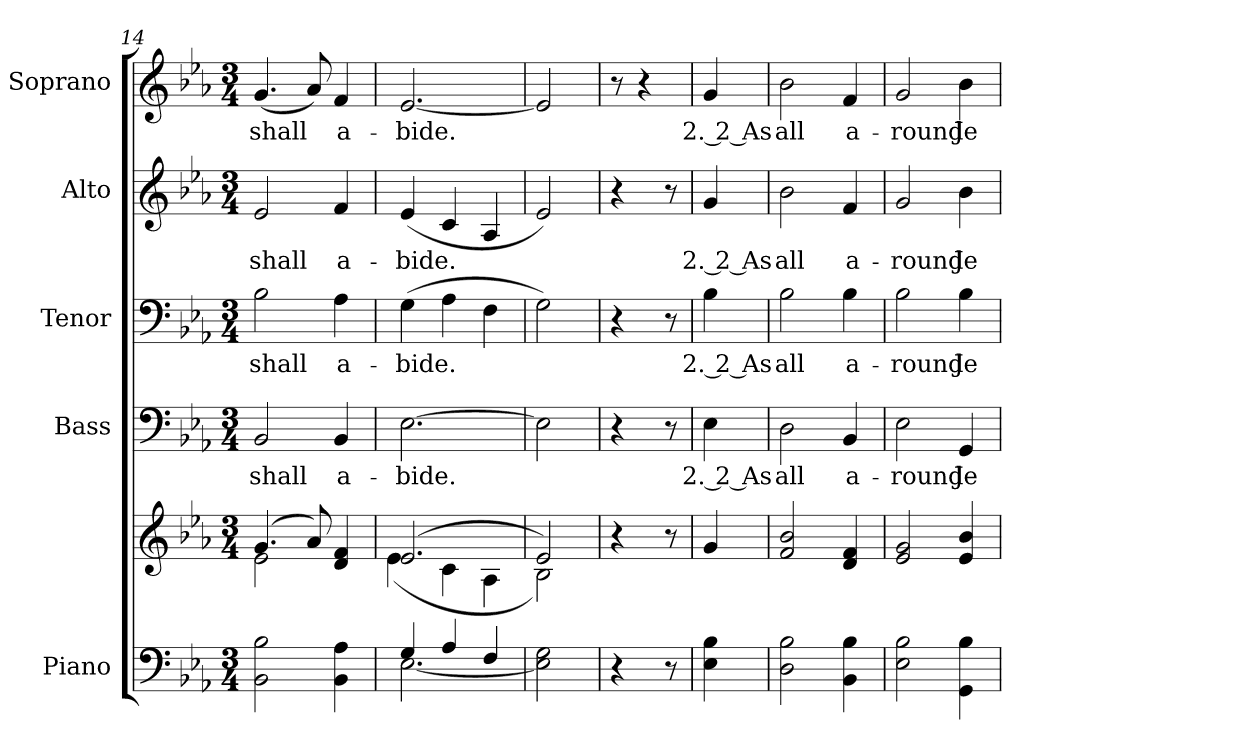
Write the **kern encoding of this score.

**kern	**kern	**kern	**text	**kern	**text	**kern	**text	**kern	**text
*part5	*part5	*part4	*part4	*part3	*part3	*part2	*part2	*part1	*part1
*staff6	*staff5	*staff4	*staff4	*staff3	*staff3	*staff2	*staff2	*staff1	*staff1
*I"Piano	*	*I"Bass	*	*I"Tenor	*	*I"Alto	*	*I"Soprano	*
*I'Pno.	*	*I'B.	*	*I'T.	*	*I'A.	*	*I'S.	*
*clefF4	*clefG2	*clefF4	*	*clefF4	*	*clefG2	*	*clefG2	*
*k[b-e-a-]	*k[b-e-a-]	*k[b-e-a-]	*	*k[b-e-a-]	*	*k[b-e-a-]	*	*k[b-e-a-]	*
*E-:	*E-:	*E-:	*	*E-:	*	*E-:	*	*E-:	*
*M3/4	*M3/4	*M3/4	*	*M3/4	*	*M3/4	*	*M3/4	*
=14	=14	=14	=14	=14	=14	=14	=14	=14	=14
*	*^	*	*	*	*	*	*	*	*
!	!	!	!	!LO:LY:b:color=#000000	!	!	!	!	!	!
!	!	!	!	!	!	!LO:LY:b:color=#000000	!	!	!	!
!	!	!	!	!	!	!	!	!LO:LY:b:color=#000000	!	!
!	!	!	!	!	!	!	!	!	!	!LO:LY:b:color=#000000
2BB-i\ 2B-i	(4.gi/	2e-i\	2BB-i/	shall	2B-i\	shall	2e-i/	shall	(4.gi/	shall
.	8a-i/)	.	.	.	.	.	.	.	8a-i/)	.
!	!	!	!	!LO:LY:b:color=#000000	!	!	!	!	!	!
!	!	!	!	!	!	!LO:LY:b:color=#000000	!	!	!	!
!	!	!	!	!	!	!	!	!LO:LY:b:color=#000000	!	!
!	!	!	!	!	!	!	!	!	!	!LO:LY:b:color=#000000
4BB-i\ 4A-i	4di/ 4fi	4ryy	4BB-i/	a-	4A-i\	a-	4fi/	a-	4fi/	a-
=15	=15	=15	=15	=15	=15	=15	=15	=15	=15	=15
*^	*	*	*	*	*	*	*	*	*	*
!	!	!	!	!	!LO:LY:b:color=#000000	!	!	!	!	!	!
!	!	!	!	!	!	!	!LO:LY:b:color=#000000	!	!	!	!
!	!	!	!	!	!	!	!	!	!LO:LY:b:color=#000000	!	!
!	!	!	!	!	!	!	!	!	!	!	!LO:LY:b:color=#000000
4Gi/	[<2.E-i\	(2.e-i/	(4e-i\	[>2.E-i\	-bide.	(4Gi\	-bide.	(4e-i/	-bide.	[<2.e-i/	-bide.
4A-i/	.	.	4ci\	.	.	4A-i\	.	4ci/	.	.	.
4Fi/	.	.	4A-i\	.	.	4Fi\	.	4A-i/	.	.	.
*v	*v	*	*	*	*	*	*	*	*	*	*
=16	=16	=16	=16	=16	=16	=16	=16	=16	=16	=16
2E-i\] 2Gi	2e-i/)	2B-i\)	2E-i\]	.	2Gi\)	.	2e-i/)	.	2e-i/]	.
*	*v	*v	*	*	*	*	*	*	*	*
!!LO:PB:g=z
=17	=17	=17	=17	=17	=17	=17	=17	=17	=17
4r	4r	4r	.	4r	.	4r	.	8r	.
.	.	.	.	.	.	.	.	4r	.
8r	8r	8r	.	8r	.	8r	.	.	.
=18	=18	=18	=18	=18	=18	=18	=18	=18	=18
!	!	!	!LO:LY:b:color=#000000	!	!	!	!	!	!
!	!	!	!	!	!LO:LY:b:color=#000000	!	!	!	!
!	!	!	!	!	!	!	!LO:LY:b:color=#000000	!	!
!	!	!	!	!	!	!	!	!	!LO:LY:b:color=#000000
4E-i\ 4B-i	4gi/	4E-i\	2. 2 As	4B-i\	2. 2 As	4gi/	2. 2 As	4gi/	2. 2 As
=19	=19	=19	=19	=19	=19	=19	=19	=19	=19
!	!	!	!LO:LY:b:color=#000000	!	!	!	!	!	!
!	!	!	!	!	!LO:LY:b:color=#000000	!	!	!	!
!	!	!	!	!	!	!	!LO:LY:b:color=#000000	!	!
!	!	!	!	!	!	!	!	!	!LO:LY:b:color=#000000
2Di\ 2B-i	2fi/ 2b-i	2Di\	all	2B-i\	all	2b-i\	all	2b-i\	all
!	!	!	!LO:LY:b:color=#000000	!	!	!	!	!	!
!	!	!	!	!	!LO:LY:b:color=#000000	!	!	!	!
!	!	!	!	!	!	!	!LO:LY:b:color=#000000	!	!
!	!	!	!	!	!	!	!	!	!LO:LY:b:color=#000000
4BB-i\ 4B-i	4di/ 4fi	4BB-i/	a-	4B-i\	a-	4fi/	a-	4fi/	a-
=20	=20	=20	=20	=20	=20	=20	=20	=20	=20
!	!	!	!LO:LY:b:color=#000000	!	!	!	!	!	!
!	!	!	!	!	!LO:LY:b:color=#000000	!	!	!	!
!	!	!	!	!	!	!	!LO:LY:b:color=#000000	!	!
!	!	!	!	!	!	!	!	!	!LO:LY:b:color=#000000
2E-i\ 2B-i	2e-i/ 2gi	2E-i\	-round	2B-i\	-round	2gi/	-round	2gi/	-round
!	!	!	!LO:LY:b:color=#000000	!	!	!	!	!	!
!	!	!	!	!	!LO:LY:b:color=#000000	!	!	!	!
!	!	!	!	!	!	!	!LO:LY:b:color=#000000	!	!
!	!	!	!	!	!	!	!	!	!LO:LY:b:color=#000000
4GGi\ 4B-i	4e-i/ 4b-i	4GGi/	Je-	4B-i\	Je-	4b-i\	Je-	4b-i\	Je-
=	=	=	=	=	=	=	=	=	=
*-	*-	*-	*-	*-	*-	*-	*-	*-	*-
